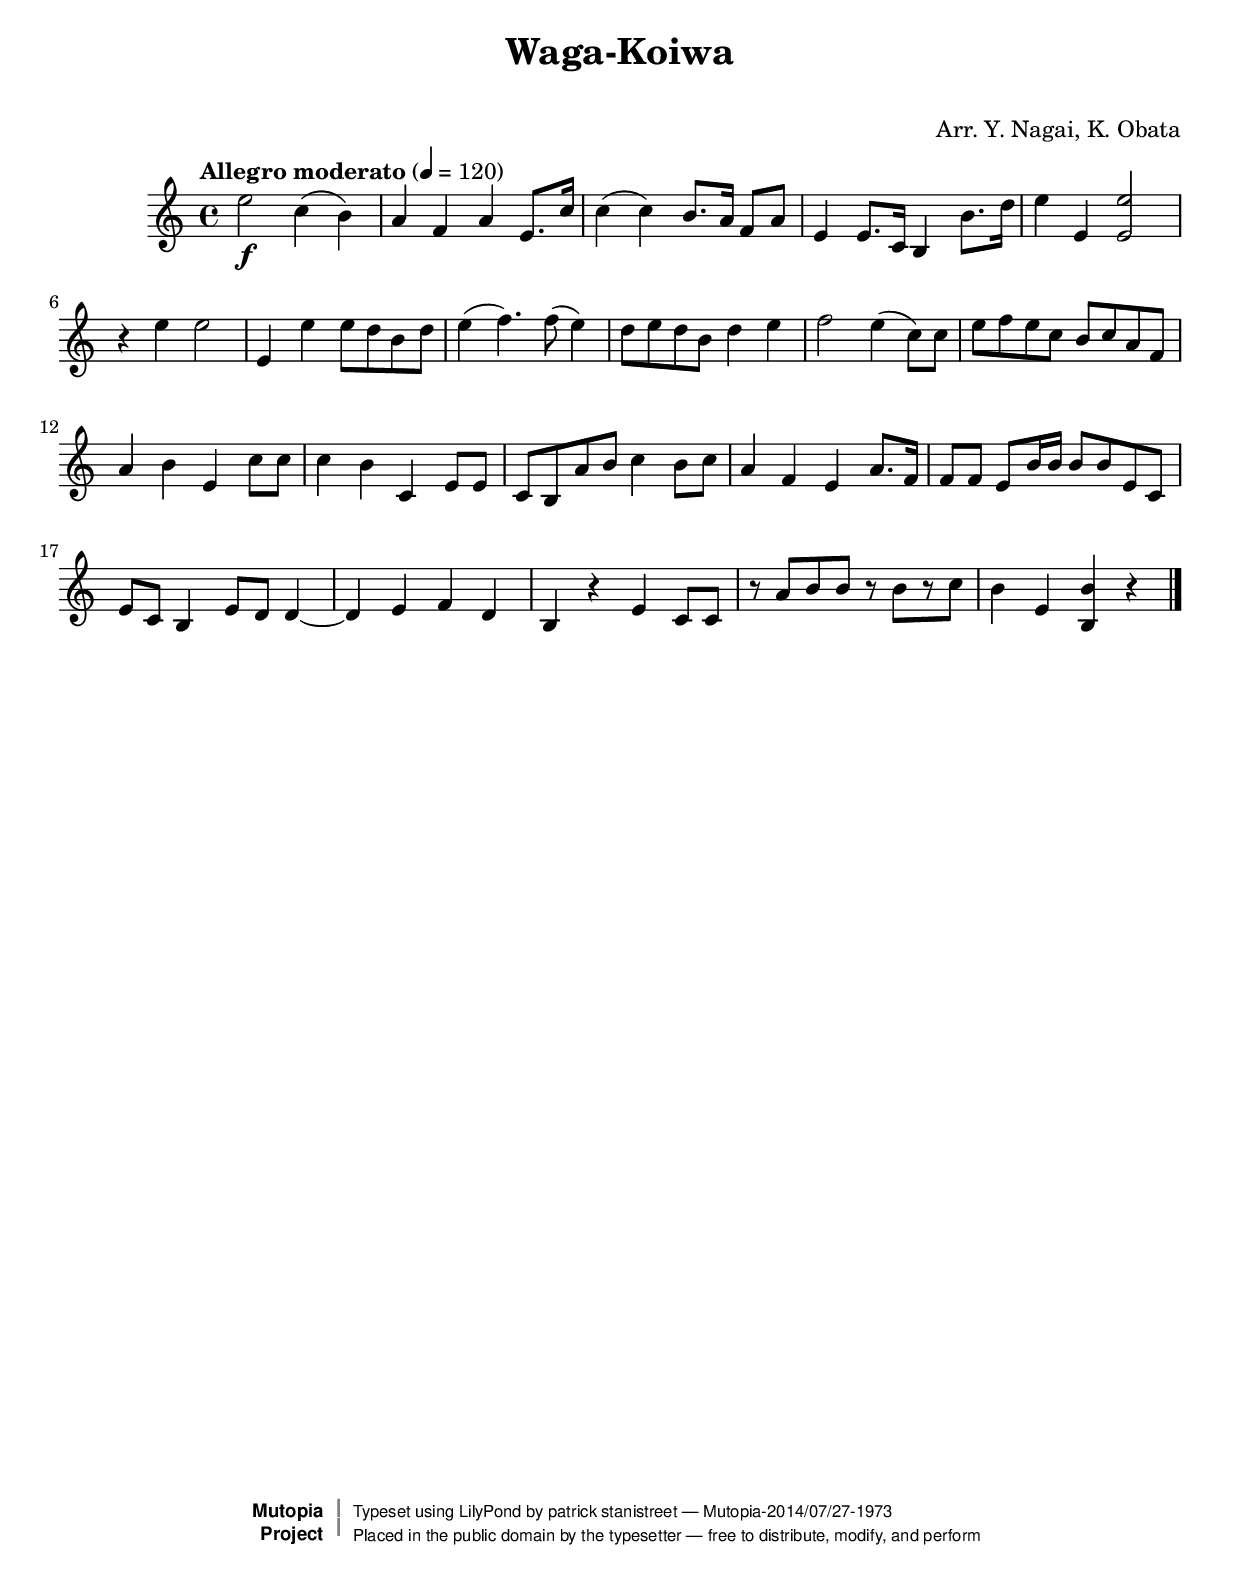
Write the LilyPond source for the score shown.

\version "2.19.7"

tsfooter = \markup {
\column {
  \line {"Arranged by:  Nagai, Iwai and Obata, Kenhachiro"}
  \line {"Source:  Seiyo gakufu Nihon zokkyokushu,  pub. Miki Shoten, Osaka, 1895."}
  \line {"English title:  \"A Collection of Japanese Popular Music.\""}
  \line {"Copyright Public Domain  Typeset by Tom Potter 2007"}
  \line {"http://www.daisyfield.com/music/"}
}
}

\paper {
  top-margin = 2 \cm
  bottom-margin = 2 \cm
%  oddFooterMarkup = \tsfooter
}


\header {
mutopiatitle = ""    %  if not set taken from title field
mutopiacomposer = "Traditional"
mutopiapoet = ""    %  
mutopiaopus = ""    %  
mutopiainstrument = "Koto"
date = ""    %  optional - date piece composed
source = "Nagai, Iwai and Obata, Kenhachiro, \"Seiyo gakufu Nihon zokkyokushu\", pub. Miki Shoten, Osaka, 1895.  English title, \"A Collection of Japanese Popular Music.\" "
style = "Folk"
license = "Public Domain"
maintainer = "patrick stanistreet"
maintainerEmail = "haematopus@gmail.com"
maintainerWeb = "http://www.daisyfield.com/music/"
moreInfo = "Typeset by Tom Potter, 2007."  

title = "Waga-Koiwa"
subtitle = "  "      %
composer = "Arr. Y. Nagai, K. Obata"

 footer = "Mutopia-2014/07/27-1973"
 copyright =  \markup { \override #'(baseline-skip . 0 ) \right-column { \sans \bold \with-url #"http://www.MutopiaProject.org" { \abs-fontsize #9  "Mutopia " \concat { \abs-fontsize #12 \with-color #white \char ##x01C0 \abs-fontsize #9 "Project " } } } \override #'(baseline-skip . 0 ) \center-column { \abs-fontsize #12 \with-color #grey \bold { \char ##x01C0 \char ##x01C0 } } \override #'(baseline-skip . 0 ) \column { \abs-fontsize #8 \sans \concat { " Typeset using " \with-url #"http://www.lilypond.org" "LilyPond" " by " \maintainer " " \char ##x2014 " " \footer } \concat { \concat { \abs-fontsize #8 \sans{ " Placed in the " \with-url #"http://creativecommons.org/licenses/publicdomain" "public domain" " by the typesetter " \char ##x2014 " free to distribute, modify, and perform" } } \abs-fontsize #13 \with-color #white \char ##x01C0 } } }
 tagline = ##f
}

kotoOne =  {
%    \clef "treble" \key c \major \time 4/4 
% 1
    e''2 \f c''4 ( b'4 ) | 
%    e''2 -\markup{ \bold {Allegro moderato} } \f c''4 ( b'4 ) | 
% 2
    a'4 f'4 a'4 e'8. [ c''16 ] | 
% 3
    c''4 ( c''4 ) b'8. [ a'16 ] f'8 [ a'8 ] | 
% 4
    e'4 e'8. [ c'16 ] b4 b'8. [ d''16 ] | 
% 5
    e''4 e'4  <e' e''>2 | 
% 6
    r4 e''4 e''2 | 
% 7
    e'4  e''4 e''8 [ d''8 b'8 d''8 ] | 
% 8
    e''4 ( f''4. ) f''8 ( e''4 ) | 
% 9
    d''8 [ e''8 d''8 b'8 ] d''4 e''4 | 
\barNumberCheck #10
    f''2 e''4 ( c''8 ) [ c''8 ] | 
% 11
    e''8 [ f''8 e''8 c''8 ] b'8 [ c''8 a'8 f'8 ] | 
% 12
    a'4 b'4 e'4  c''8 [ c''8 ] | 
% 13
    c''4 b'4 c'4 e'8 [ e'8 ] | 
% 14
    c'8 [ b8 a'8 b'8 ] c''4 b'8 [ c''8 ] | 
% 15
    a'4 f'4 e'4 a'8. [ f'16 ] | 
% 16
    f'8 [ f'8 ] e'8  [ b'16 b'16 ] b'8 [ b'8 e'8 c'8 ] | 
% 17
    e'8 [ c'8 ] b4 e'8 [ d'8 ] d'4 ~ | 
% 18
    d'4 e'4 f'4 d'4 | 
% 19
    b4 r4 e'4 c'8 [ c'8 ] | 
\barNumberCheck #20
    r8 a'8 [ b'8 b'8 ] r8 b'8 [ r8 c''8 ] | 
% 21
    b'4 e'4 <b b'>4 r4 
\bar "|."
}


% The score definition
\score  {
\new Staff <<
    \time 4/4 
    \clef "treble"
    \key c \major
    \tempo "Allegro moderato"  4 = 120
    \set Staff.midiInstrument = "koto"
    \kotoOne
>>

\layout  { }
\midi  { }
}
